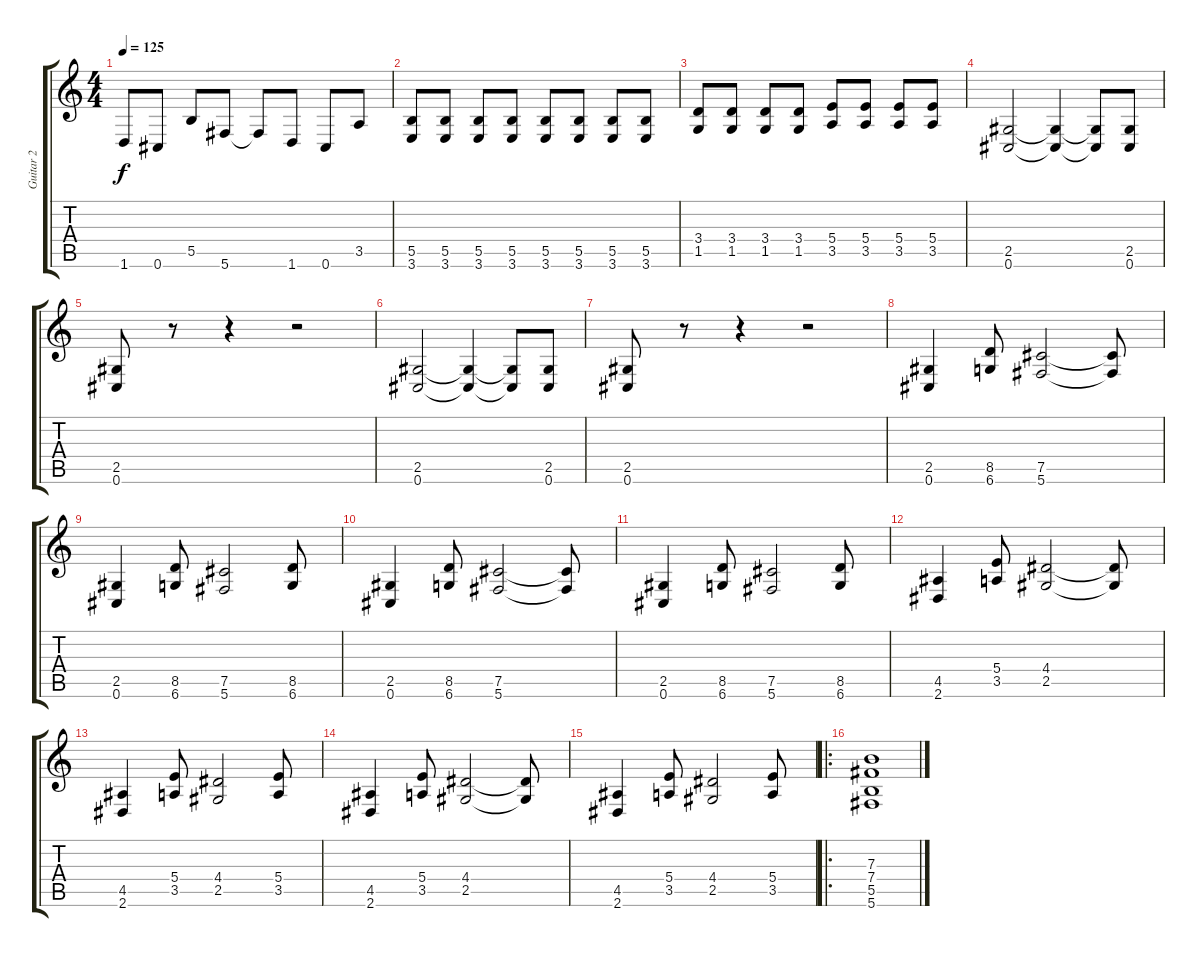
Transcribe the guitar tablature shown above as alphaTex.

\track ("Guitar 2" "Guitar 2") {instrument distortionguitar}
\staff {score tabs}
\tuning (Db4 Ab3 E3 B2 Gb2 Db2) {hide}
\ts (4 4)
\tempo 125
\clef g2
\ks c
1.6.8{dy f} 0.6.8 5.5.8 5.6.8 5.6{t}.8 1.6.8 0.6.8 3.5.8 |
(5.5 3.6).8 (5.5 3.6).8 (5.5 3.6).8 (5.5 3.6).8 (5.5 3.6).8 (5.5 3.6).8 (5.5 3.6).8 (5.5 3.6).8 |
(3.4 1.5).8 (3.4 1.5).8 (3.4 1.5).8 (3.4 1.5).8 (5.4 3.5).8 (5.4 3.5).8 (5.4 3.5).8 (5.4 3.5).8 |
(2.5 0.6).2 (2.5{t} 0.6{t}).4 (2.5{t} 0.6{t}).8 (2.5 0.6).8 |
(2.5 0.6).8 r.8 r.4 r.2 |
(2.5 0.6).2 (2.5{t} 0.6{t}).4 (2.5{t} 0.6{t}).8 (2.5 0.6).8 |
(2.5 0.6).8 r.8 r.4 r.2 |
(2.5 0.6).4 (8.5 6.6).8 (7.5 5.6).2 (7.5{t} 5.6{t}).8 |
(2.5 0.6).4 (8.5 6.6).8 (7.5 5.6).2 (8.5 6.6).8 |
(2.5 0.6).4 (8.5 6.6).8 (7.5 5.6).2 (7.5{t} 5.6{t}).8 |
(2.5 0.6).4 (8.5 6.6).8 (7.5 5.6).2 (8.5 6.6).8 |
(4.5 2.6).4 (5.4 3.5).8 (4.4 2.5).2 (4.4{t} 2.5{t}).8 |
(4.5 2.6).4 (5.4 3.5).8 (4.4 2.5).2 (5.4 3.5).8 |
(4.5 2.6).4 (5.4 3.5).8 (4.4 2.5).2 (4.4{t} 2.5{t}).8 |
(4.5 2.6).4 (5.4 3.5).8 (4.4 2.5).2 (5.4 3.5).8 |
\ro
(7.3 7.4 5.5 5.6).1
